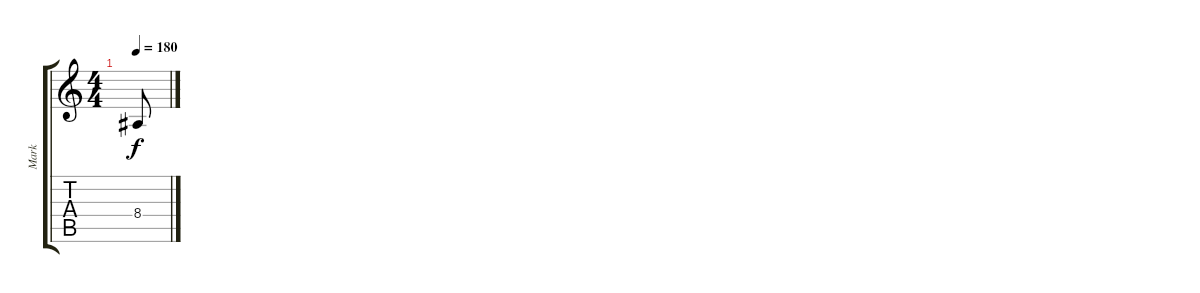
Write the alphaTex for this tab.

\track ("Mark" "Mark") {instrument tenorsax}
\staff {score tabs}
\tuning (E4 B3 G3 D3 A2 E2) {hide}
\ts (4 4)
\tempo 180
\clef g2
\ks c
8.4.8{dy f}
